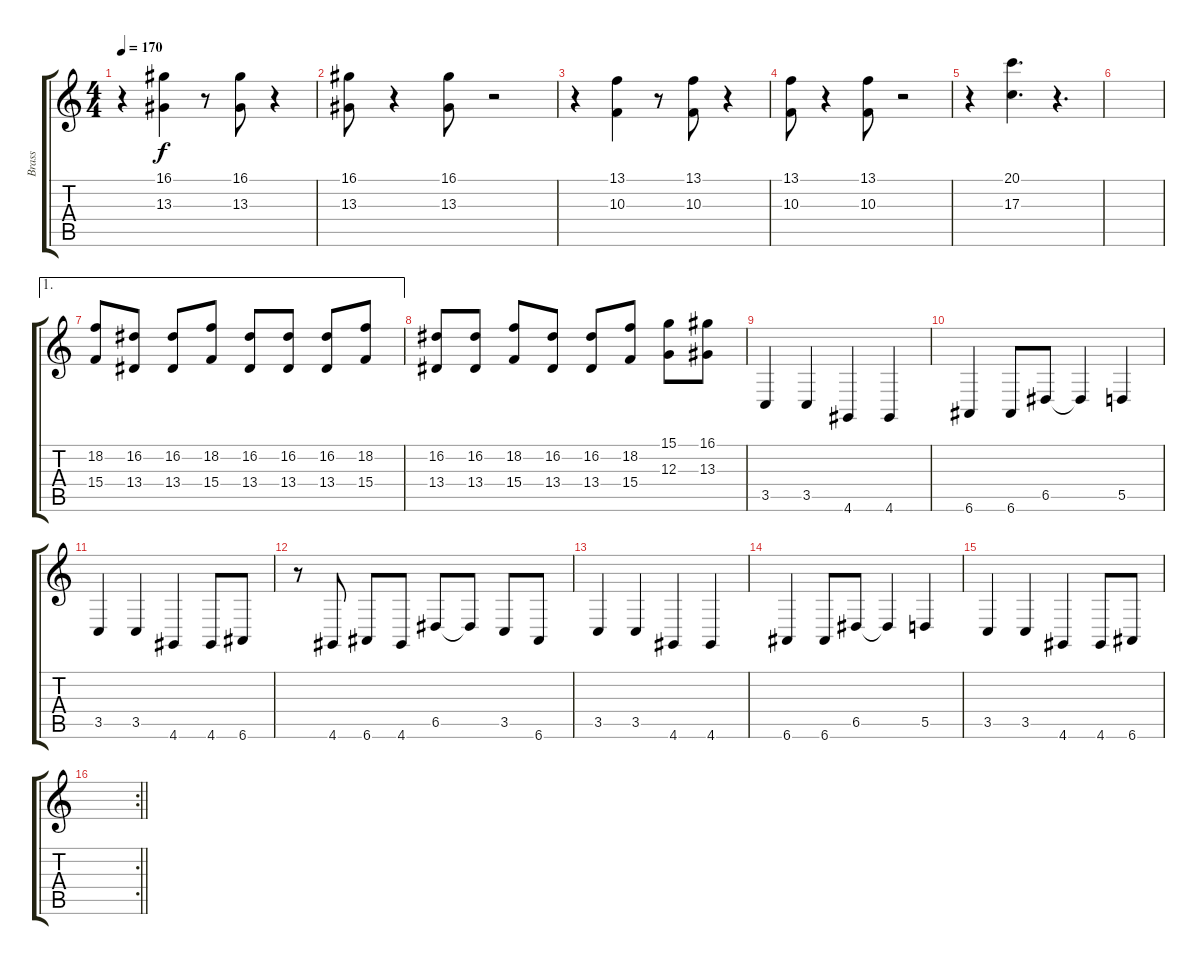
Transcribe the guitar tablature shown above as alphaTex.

\track ("Brass" "Brass") {instrument brasssection}
\staff {score tabs}
\tuning (E4 B3 G3 D3 A2 E2) {hide}
\ts (4 4)
\tempo 170
\clef g2
\ks c
r.4{dy f} (16.1 13.3).4 r.8 (16.1 13.3).8 r.4 |
(16.1 13.3).8 r.4 (16.1 13.3).8 r.2 |
r.4 (13.1 10.3).4 r.8 (13.1 10.3).8 r.4 |
(13.1 10.3).8 r.4 (13.1 10.3).8 r.2 |
r.4 (20.1 17.3).4{d} r.4{d} |
|
\ae 1
(18.2 15.4).8 (16.2 13.4).8 (16.2 13.4).8 (18.2 15.4).8 (16.2 13.4).8 (16.2 13.4).8 (16.2 13.4).8 (18.2 15.4).8 |
(16.2 13.4).8 (16.2 13.4).8 (18.2 15.4).8 (16.2 13.4).8 (16.2 13.4).8 (18.2 15.4).8 (15.1 12.3).8 (16.1 13.3).8 |
3.5.4 3.5.4 4.6.4 4.6.4 |
6.6.4 6.6.8 6.5.8 6.5{t}.4 5.5.4 |
3.5.4 3.5.4 4.6.4 4.6.8 6.6.8 |
r.8 4.6.8 6.6.8 4.6.8 6.5.8 6.5{t}.8 3.5.8 6.6.8 |
3.5.4 3.5.4 4.6.4 4.6.4 |
6.6.4 6.6.8 6.5.8 6.5{t}.4 5.5.4 |
3.5.4 3.5.4 4.6.4 4.6.8 6.6.8 |
\rc 2
\barLineRight lightlight
